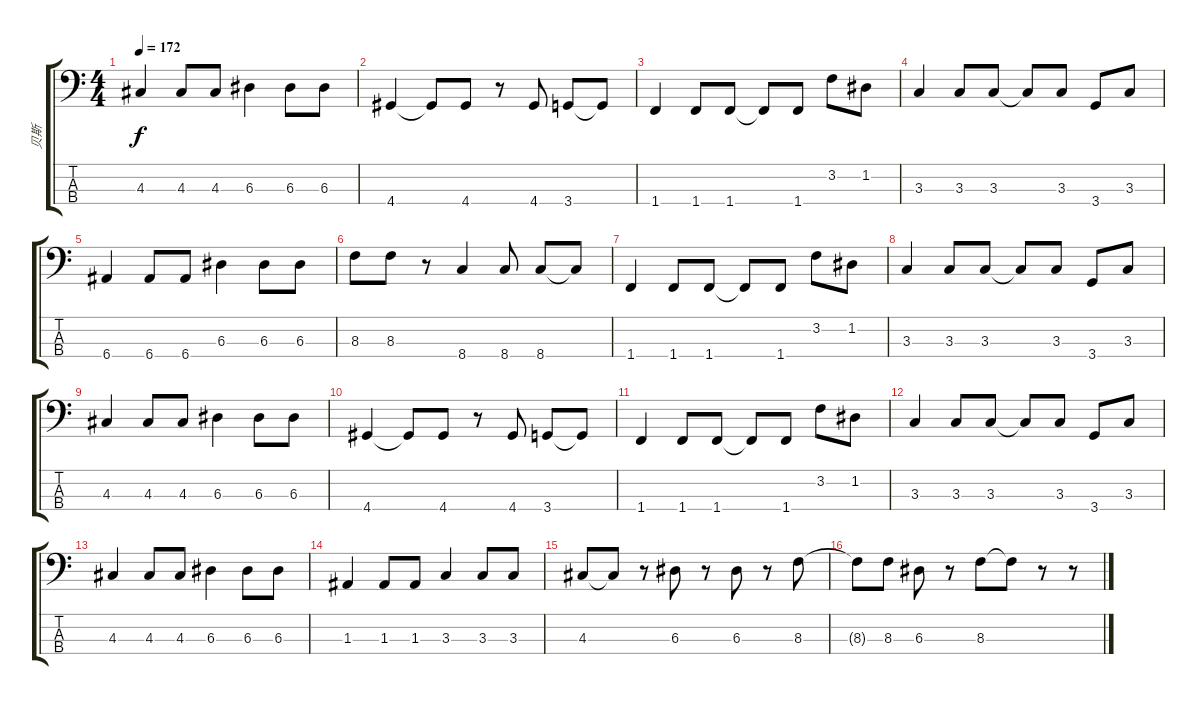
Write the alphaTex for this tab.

\track ("贝斯" "贝斯") {instrument electricbassfinger}
\staff {score tabs}
\tuning (G2 D2 A1 E1) {hide}
\ts (4 4)
\tempo 172
\clef f4
\ks c
4.3.4{dy f} 4.3.8 4.3.8 6.3.4 6.3.8 6.3.8 |
4.4.4 4.4{t}.8 4.4.8 r.8 4.4.8 3.4.8 3.4{t}.8 |
1.4.4 1.4.8 1.4.8 1.4{t}.8 1.4.8 3.2.8 1.2.8 |
3.3.4 3.3.8 3.3.8 3.3{t}.8 3.3.8 3.4.8 3.3.8 |
6.4.4 6.4.8 6.4.8 6.3.4 6.3.8 6.3.8 |
8.3.8 8.3.8 r.8 8.4.4 8.4.8 8.4.8 8.4{t}.8 |
1.4.4 1.4.8 1.4.8 1.4{t}.8 1.4.8 3.2.8 1.2.8 |
3.3.4 3.3.8 3.3.8 3.3{t}.8 3.3.8 3.4.8 3.3.8 |
4.3.4 4.3.8 4.3.8 6.3.4 6.3.8 6.3.8 |
4.4.4 4.4{t}.8 4.4.8 r.8 4.4.8 3.4.8 3.4{t}.8 |
1.4.4 1.4.8 1.4.8 1.4{t}.8 1.4.8 3.2.8 1.2.8 |
3.3.4 3.3.8 3.3.8 3.3{t}.8 3.3.8 3.4.8 3.3.8 |
4.3.4 4.3.8 4.3.8 6.3.4 6.3.8 6.3.8 |
1.3.4 1.3.8 1.3.8 3.3.4 3.3.8 3.3.8 |
4.3.8 4.3{t}.8 r.8 6.3.8 r.8 6.3.8 r.8 8.3.8 |
8.3{t}.8 8.3.8 6.3.8 r.8 8.3.8 8.3{t}.8 r.8 r.8
